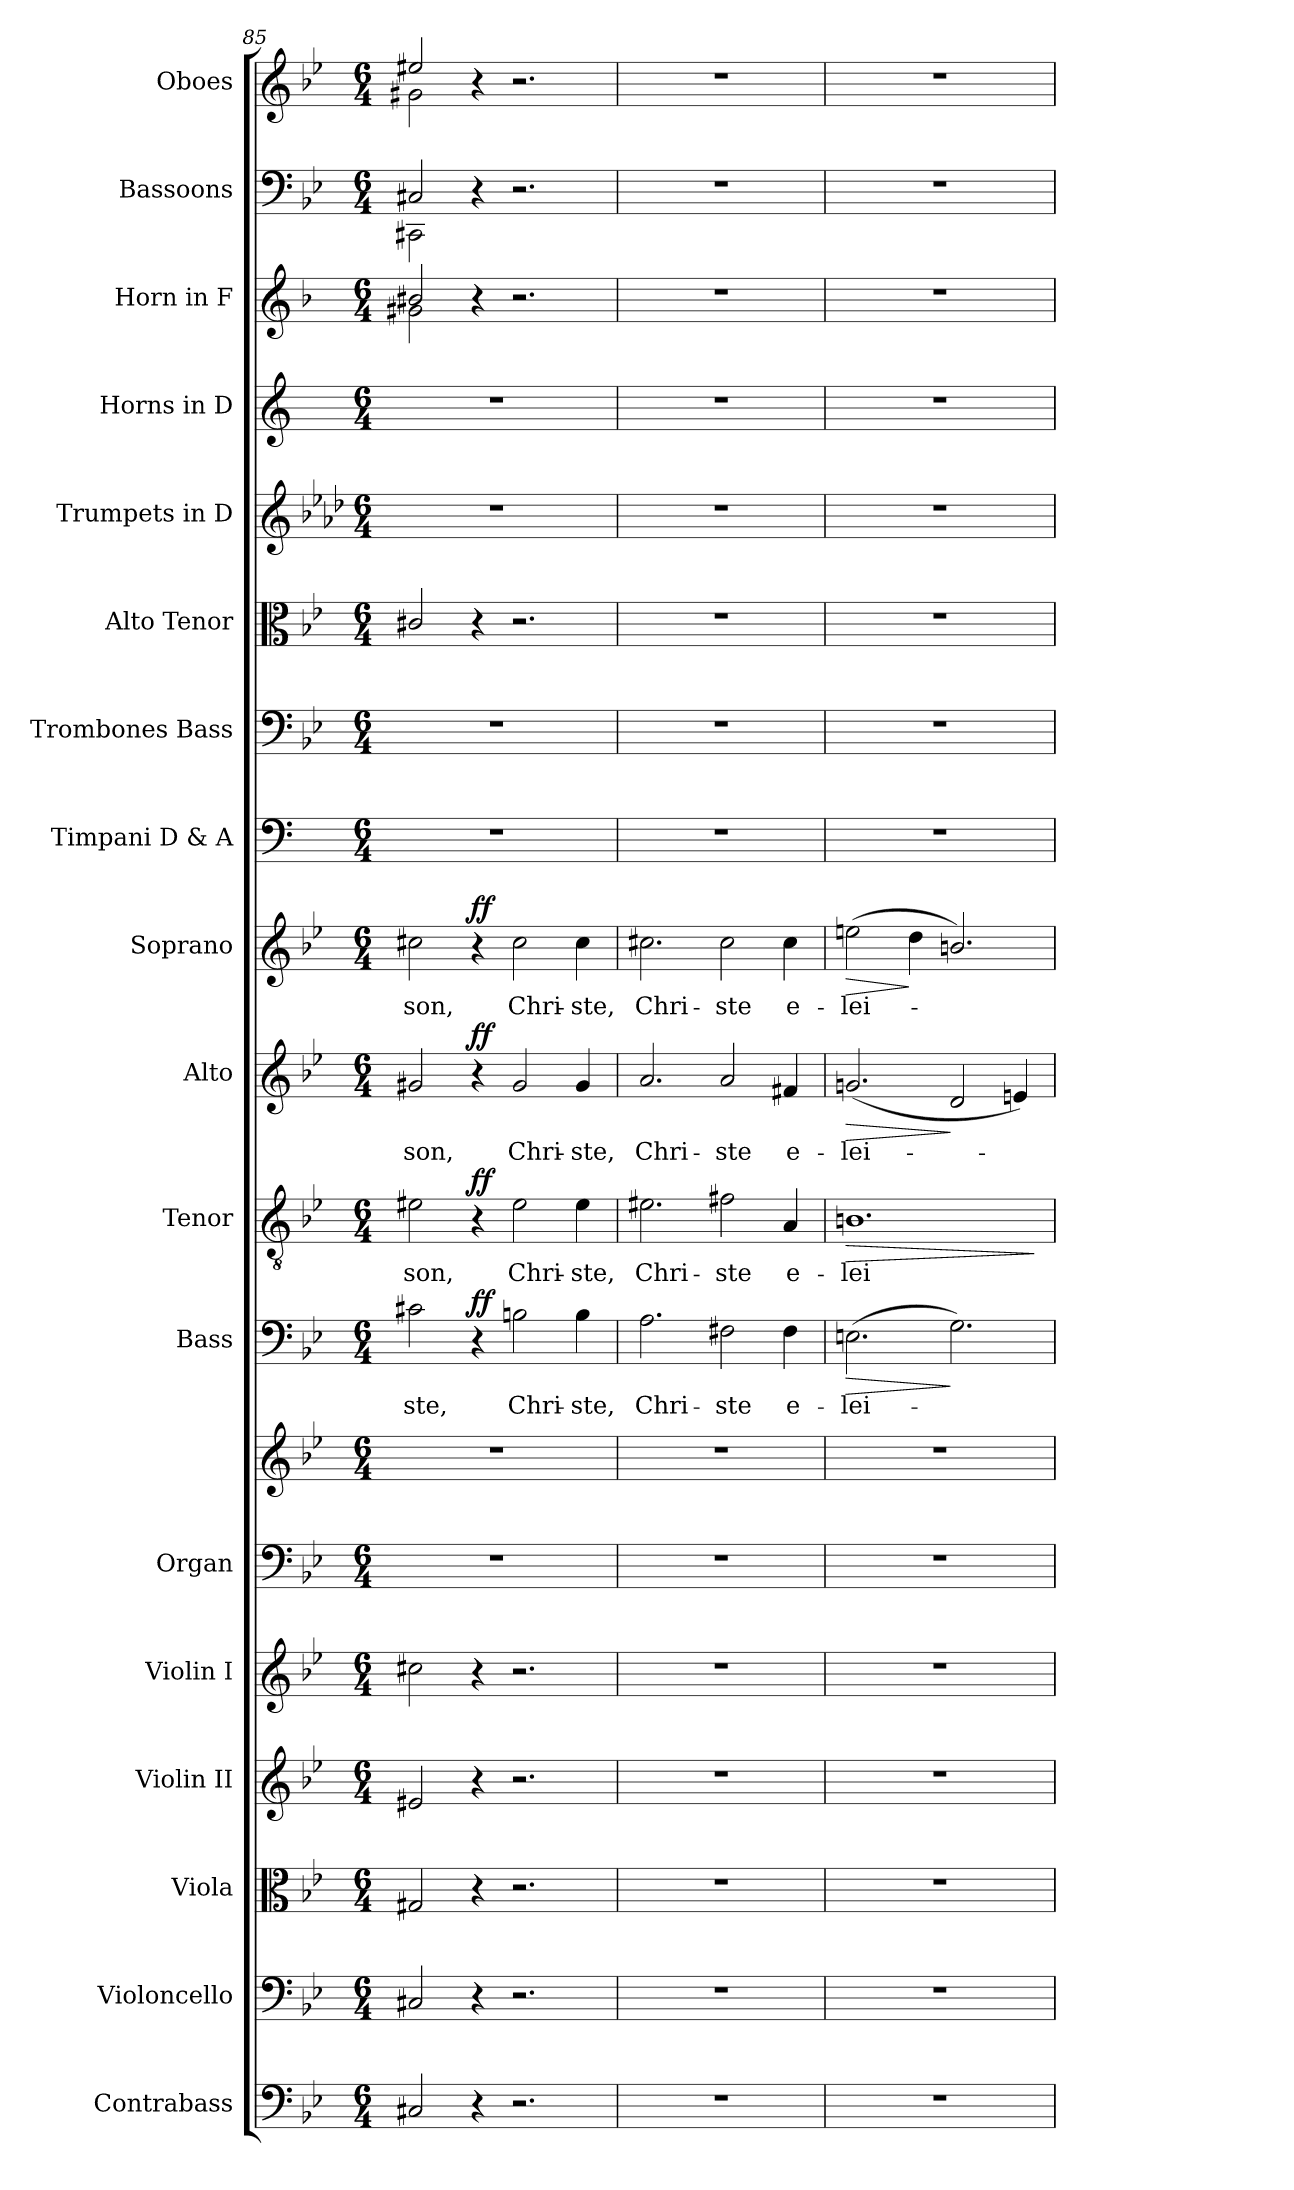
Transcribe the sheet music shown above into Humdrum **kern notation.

**kern	**kern	**kern	**kern	**kern	**kern	**kern	**kern	**text	**dynam	**kern	**text	**dynam	**kern	**text	**dynam	**kern	**text	**dynam	**kern	**kern	**kern	**kern	**kern	**kern	**kern	**kern
*part18	*part17	*part16	*part15	*part14	*part13	*part13	*part12	*part12	*part12	*part11	*part11	*part11	*part10	*part10	*part10	*part9	*part9	*part9	*part8	*part7	*part6	*part5	*part4	*part3	*part2	*part1
*staff19	*staff18	*staff17	*staff16	*staff15	*staff14	*staff13	*staff12	*staff12	*staff12	*staff11	*staff11	*staff11	*staff10	*staff10	*staff10	*staff9	*staff9	*staff9	*staff8	*staff7	*staff6	*staff5	*staff4	*staff3	*staff2	*staff1
*I"Contrabass	*I"Violoncello	*I"Viola	*I"Violin II	*I"Violin I	*I"Organ	*	*I"Bass	*	*	*I"Tenor	*	*	*I"Alto	*	*	*I"Soprano	*	*	*I"Timpani D & A	*I"Trombones  Bass	*I"Alto Tenor	*I"Trumpets in D	*I"Horns in D	*I"Horn in F	*I"Bassoons	*I"Oboes
*I'Cb.	*I'Vc.	*I'Vla.	*I'Vln. II	*I'Vln. I	*I'Org.	*	*I'B.	*	*	*I'T.	*	*	*I'A.	*	*	*I'S.	*	*	*I'Timp.	*	*	*	*	*I'Hn.	*I'Bsn.	*I'Ob.
*clefF4	*clefF4	*clefC3	*clefG2	*clefG2	*clefF4	*clefG2	*clefF4	*	*	*clefGv2	*	*	*clefG2	*	*	*clefG2	*	*	*clefF4	*clefF4	*clefC3	*clefG2	*clefG2	*clefG2	*clefF4	*clefG2
*ITrd7c12	*	*	*	*	*	*	*	*	*	*ITrd7c12	*	*	*	*	*	*	*	*	*	*	*	*ITrd-1c-2	*ITrd6c10	*ITrd4c7	*	*
*k[b-e-]	*k[b-e-]	*k[b-e-]	*k[b-e-]	*k[b-e-]	*k[b-e-]	*k[b-e-]	*k[b-e-]	*	*	*k[b-e-]	*	*	*k[b-e-]	*	*	*k[b-e-]	*	*	*k[]	*k[b-e-]	*k[b-e-]	*k[b-e-]	*k[f#c#]	*k[b-e-]	*k[b-e-]	*k[b-e-]
*B-:	*B-:	*B-:	*B-:	*B-:	*B-:	*B-:	*B-:	*	*	*B-:	*	*	*B-:	*	*	*B-:	*	*	*C:	*B-:	*B-:	*B-:	*D:	*B-:	*B-:	*B-:
*M6/4	*M6/4	*M6/4	*M6/4	*M6/4	*M6/4	*M6/4	*M6/4	*	*	*M6/4	*	*	*M6/4	*	*	*M6/4	*	*	*M6/4	*M6/4	*M6/4	*M6/4	*M6/4	*M6/4	*M6/4	*M6/4
=85	=85	=85	=85	=85	=85	=85	=85	=85	=85	=85	=85	=85	=85	=85	=85	=85	=85	=85	=85	=85	=85	=85	=85	=85	=85	=85
!	!	!	!	!	!LO:N:vis=1	!LO:N:vis=1	!	!	!	!	!	!	!	!	!	!	!	!	!	!	!	!	!	!	!	!
!	!	!	!	!	!	!	!	!LO:LY:b:color=#000000	!	!	!	!	!	!	!	!	!	!	!	!	!	!	!	!	!	!
!	!	!	!	!	!	!	!	!	!	!	!LO:LY:b:color=#000000	!	!	!	!	!	!	!	!	!	!	!	!	!	!	!
!	!	!	!	!	!	!	!	!	!	!	!	!	!	!LO:LY:b:color=#000000	!	!	!	!	!	!	!	!	!	!	!	!
!	!	!	!	!	!	!	!	!	!	!	!	!	!	!	!	!	!LO:LY:b:color=#000000	!	!LO:N:vis=1	!LO:N:vis=1	!	!LO:N:vis=1	!LO:N:vis=1	!	!	!
*	*	*	*	*	*	*	*	*	*	*	*	*	*	*	*	*	*	*	*	*	*	*	*	*^	*^	*^
2CC#Xi/	2C#Xi/	2G#Xi/	2e#Xi/	2cc#Xi\	1.r	1.r	2c#Xi\	-ste,	.	2E#Xi\	-son,	.	2g#Xi/	-son,	.	2cc#Xi\	-son,	.	1.r	1.r	2c#Xi/	1.r	1.r	2e#Xi/	2c#Xi\	2C#Xi/	2CC#Xi\	2ee#Xi/	2g#Xi\
4r	4r	4r	4r	4r	.	.	4r	.	ff	4r	.	ff	4r	.	ff	4r	.	ff	.	.	4r	.	.	4r	4ryy	4r	4ryy	4r	4ryy
!	!	!	!	!	!	!	!	!LO:LY:b:color=#000000	!	!	!	!	!	!	!	!	!	!	!	!	!	!	!	!	!	!	!	!	!
!	!	!	!	!	!	!	!	!	!	!	!LO:LY:b:color=#000000	!	!	!	!	!	!	!	!	!	!	!	!	!	!	!	!	!	!
!	!	!	!	!	!	!	!	!	!	!	!	!	!	!LO:LY:b:color=#000000	!	!	!	!	!	!	!	!	!	!	!	!	!	!	!
!	!	!	!	!	!	!	!	!	!	!	!	!	!	!	!	!	!LO:LY:b:color=#000000	!	!	!	!	!	!	!	!	!	!	!	!
2.r	2.r	2.r	2.r	2.r	.	.	2Bni\	Chri-	.	2E#i\	Chri-	.	2g#i/	Chri-	.	2cc#i\	Chri-	.	.	.	2.r	.	.	2.r	2.ryy	2.r	2.ryy	2.r	2.ryy
!	!	!	!	!	!	!	!	!LO:LY:b:color=#000000	!	!	!	!	!	!	!	!	!	!	!	!	!	!	!	!	!	!	!	!	!
!	!	!	!	!	!	!	!	!	!	!	!LO:LY:b:color=#000000	!	!	!	!	!	!	!	!	!	!	!	!	!	!	!	!	!	!
!	!	!	!	!	!	!	!	!	!	!	!	!	!	!LO:LY:b:color=#000000	!	!	!	!	!	!	!	!	!	!	!	!	!	!	!
!	!	!	!	!	!	!	!	!	!	!	!	!	!	!	!	!	!LO:LY:b:color=#000000	!	!	!	!	!	!	!	!	!	!	!	!
.	.	.	.	.	.	.	4Bi\	-ste,	.	4E#i\	-ste,	.	4g#i/	-ste,	.	4cc#i\	-ste,	.	.	.	.	.	.	.	.	.	.	.	.
*	*	*	*	*	*	*	*	*	*	*	*	*	*	*	*	*	*	*	*	*	*	*	*	*v	*v	*	*	*v	*v
*	*	*	*	*	*	*	*	*	*	*	*	*	*	*	*	*	*	*	*	*	*	*	*	*	*v	*v	*
!!LO:PB:g=z
=86	=86	=86	=86	=86	=86	=86	=86	=86	=86	=86	=86	=86	=86	=86	=86	=86	=86	=86	=86	=86	=86	=86	=86	=86	=86	=86
!LO:N:vis=1	!LO:N:vis=1	!LO:N:vis=1	!LO:N:vis=1	!LO:N:vis=1	!LO:N:vis=1	!LO:N:vis=1	!	!	!	!	!	!	!	!	!	!	!	!	!	!	!	!	!	!	!	!
!	!	!	!	!	!	!	!	!LO:LY:b:color=#000000	!	!	!	!	!	!	!	!	!	!	!	!	!	!	!	!	!	!
!	!	!	!	!	!	!	!	!	!	!	!LO:LY:b:color=#000000	!	!	!	!	!	!	!	!	!	!	!	!	!	!	!
!	!	!	!	!	!	!	!	!	!	!	!	!	!	!LO:LY:b:color=#000000	!	!	!	!	!	!	!	!	!	!	!	!
!	!	!	!	!	!	!	!	!	!	!	!	!	!	!	!	!	!LO:LY:b:color=#000000	!	!LO:N:vis=1	!LO:N:vis=1	!LO:N:vis=1	!LO:N:vis=1	!LO:N:vis=1	!LO:N:vis=1	!LO:N:vis=1	!LO:N:vis=1
1.r	1.r	1.r	1.r	1.r	1.r	1.r	2.Ai\	Chri-	.	2.E#Xi\	Chri-	.	2.ai/	Chri-	.	2.cc#Xi\	Chri-	.	1.r	1.r	1.r	1.r	1.r	1.r	1.r	1.r
!	!	!	!	!	!	!	!	!LO:LY:b:color=#000000	!	!	!	!	!	!	!	!	!	!	!	!	!	!	!	!	!	!
!	!	!	!	!	!	!	!	!	!	!	!LO:LY:b:color=#000000	!	!	!	!	!	!	!	!	!	!	!	!	!	!	!
!	!	!	!	!	!	!	!	!	!	!	!	!	!	!LO:LY:b:color=#000000	!	!	!	!	!	!	!	!	!	!	!	!
!	!	!	!	!	!	!	!	!	!	!	!	!	!	!	!	!	!LO:LY:b:color=#000000	!	!	!	!	!	!	!	!	!
.	.	.	.	.	.	.	2F#Xi\	-ste	.	2F#Xi\	-ste	.	2ai/	-ste	.	2cc#i\	-ste	.	.	.	.	.	.	.	.	.
!	!	!	!	!	!	!	!	!LO:LY:b:color=#000000	!	!	!	!	!	!	!	!	!	!	!	!	!	!	!	!	!	!
!	!	!	!	!	!	!	!	!	!	!	!LO:LY:b:color=#000000	!	!	!	!	!	!	!	!	!	!	!	!	!	!	!
!	!	!	!	!	!	!	!	!	!	!	!	!	!	!LO:LY:b:color=#000000	!	!	!	!	!	!	!	!	!	!	!	!
!	!	!	!	!	!	!	!	!	!	!	!	!	!	!	!	!	!LO:LY:b:color=#000000	!	!	!	!	!	!	!	!	!
.	.	.	.	.	.	.	4F#i\	e-	.	4AAi/	e-	.	4f#Xi/	e-	.	4cc#i\	e-	.	.	.	.	.	.	.	.	.
=87	=87	=87	=87	=87	=87	=87	=87	=87	=87	=87	=87	=87	=87	=87	=87	=87	=87	=87	=87	=87	=87	=87	=87	=87	=87	=87
!LO:N:vis=1	!LO:N:vis=1	!LO:N:vis=1	!LO:N:vis=1	!LO:N:vis=1	!LO:N:vis=1	!LO:N:vis=1	!	!	!	!	!	!	!	!	!	!	!	!	!	!	!	!	!	!	!	!
!	!	!	!	!	!	!	!	!LO:LY:b:color=#000000	!LO:HP:b	!	!	!	!	!	!	!	!	!	!	!	!	!	!	!	!	!
!	!	!	!	!	!	!	!	!	!	!	!LO:LY:b:color=#000000	!LO:HP:b	!	!	!	!	!	!	!	!	!	!	!	!	!	!
!	!	!	!	!	!	!	!	!	!	!	!	!	!	!LO:LY:b:color=#000000	!LO:HP:b	!	!	!	!	!	!	!	!	!	!	!
!	!	!	!	!	!	!	!	!	!	!	!	!	!	!	!	!	!LO:LY:b:color=#000000	!LO:HP:b	!LO:N:vis=1	!LO:N:vis=1	!LO:N:vis=1	!LO:N:vis=1	!LO:N:vis=1	!LO:N:vis=1	!LO:N:vis=1	!LO:N:vis=1
1.r	1.r	1.r	1.r	1.r	1.r	1.r	(2.Eni\	-lei-	>	1.BBni	-lei-	>	(2.gni/	-lei-	>	(2eeni\	-lei-	>	1.r	1.r	1.r	1.r	1.r	1.r	1.r	1.r
.	.	.	.	.	.	.	.	.	.	.	.	.	.	.	.	4ddi\	.	]	.	.	.	.	.	.	.	.
.	.	.	.	.	.	.	2.Gi\)	.	]	.	.	.	2di/	.	]	2.bni/)	.	.	.	.	.	.	.	.	.	.
.	.	.	.	.	.	.	.	.	.	.	.	.	4eni/)	.	.	.	.	.	.	.	.	.	.	.	.	.
.	.	.	.	.	.	.	.	.	.	.	.	]	.	.	.	.	.	.	.	.	.	.	.	.	.	.
=	=	=	=	=	=	=	=	=	=	=	=	=	=	=	=	=	=	=	=	=	=	=	=	=	=	=
*-	*-	*-	*-	*-	*-	*-	*-	*-	*-	*-	*-	*-	*-	*-	*-	*-	*-	*-	*-	*-	*-	*-	*-	*-	*-	*-
